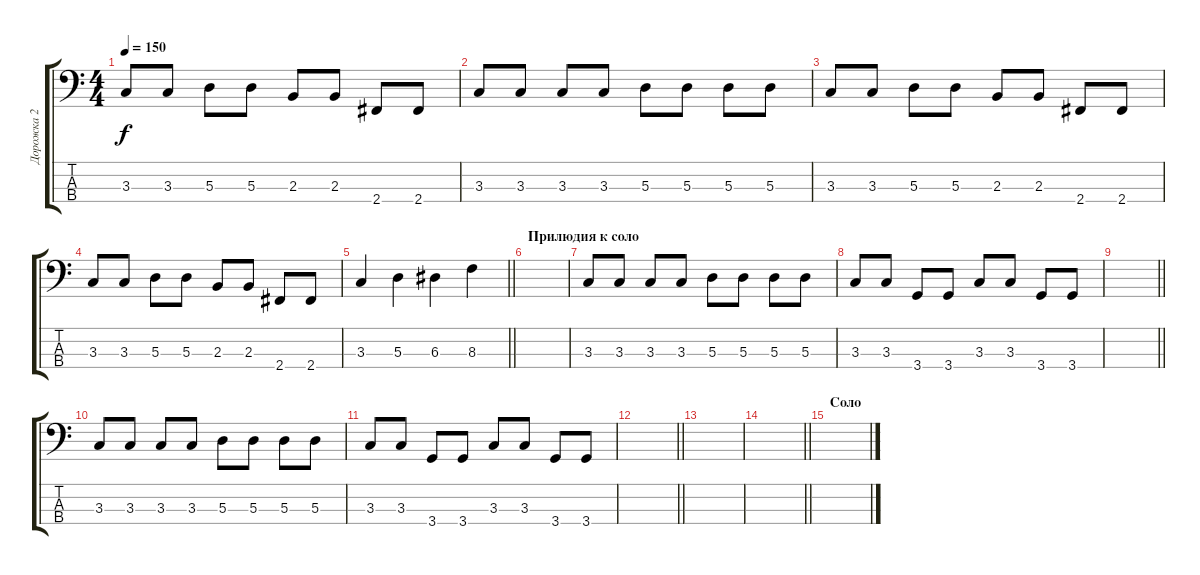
\track ("Дорожка 2" "Дорожка 2") {instrument electricbassfinger}
\staff {score tabs}
\tuning (G2 D2 A1 E1) {hide}
\ts (4 4)
\tempo 150
\clef f4
\ks c
3.3.8{dy f} 3.3.8 5.3.8 5.3.8 2.3.8 2.3.8 2.4.8 2.4.8 |
3.3.8 3.3.8 3.3.8 3.3.8 5.3.8 5.3.8 5.3.8 5.3.8 |
3.3.8 3.3.8 5.3.8 5.3.8 2.3.8 2.3.8 2.4.8 2.4.8 |
3.3.8 3.3.8 5.3.8 5.3.8 2.3.8 2.3.8 2.4.8 2.4.8 |
\barLineRight lightlight
3.3.4 5.3.4 6.3.4 8.3.4 |
\section ("" "Прилюдия к соло")
|
3.3.8 3.3.8 3.3.8 3.3.8 5.3.8 5.3.8 5.3.8 5.3.8 |
3.3.8 3.3.8 3.4.8 3.4.8 3.3.8 3.3.8 3.4.8 3.4.8 |
\barLineRight lightlight
|
3.3.8 3.3.8 3.3.8 3.3.8 5.3.8 5.3.8 5.3.8 5.3.8 |
3.3.8 3.3.8 3.4.8 3.4.8 3.3.8 3.3.8 3.4.8 3.4.8 |
\barLineRight lightlight
|
|
\barLineRight lightlight
|
\section ("" "Соло")
